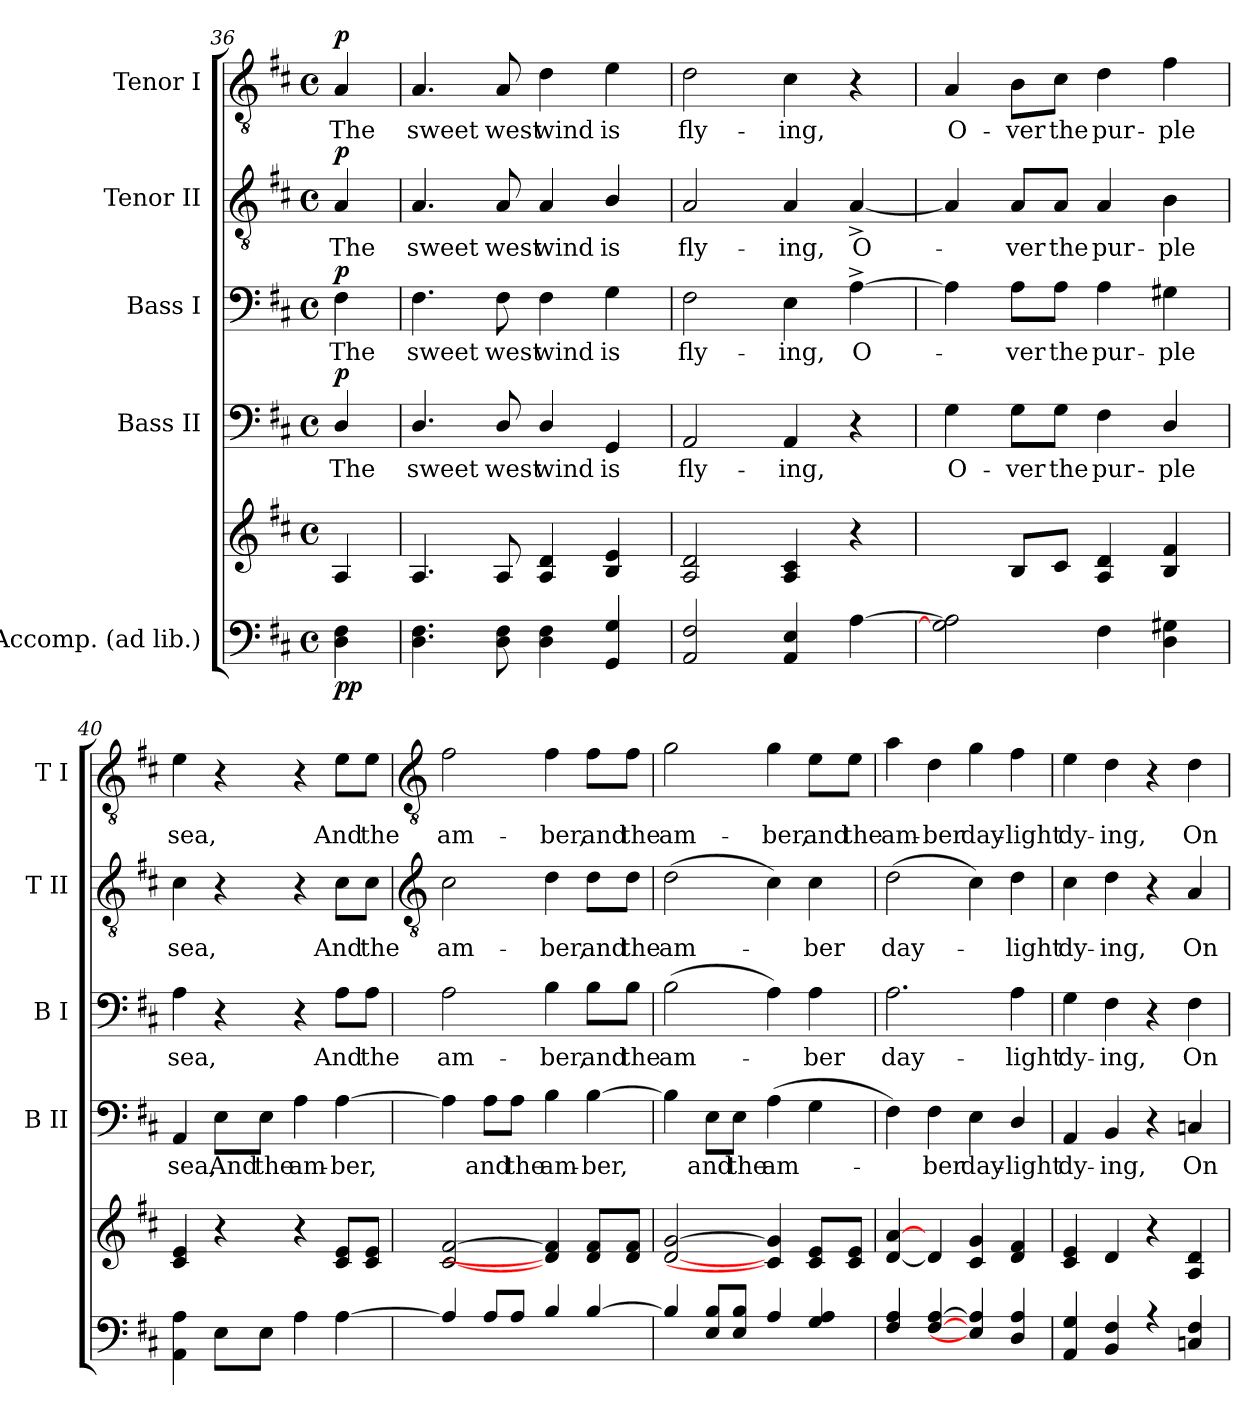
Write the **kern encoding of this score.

**kern	**kern	**dynam	**kern	**text	**dynam	**kern	**text	**dynam	**kern	**text	**dynam	**kern	**text	**dynam
*part5	*part5	*part5	*part4	*part4	*part4	*part3	*part3	*part3	*part2	*part2	*part2	*part1	*part1	*part1
*staff6	*staff5	*staff5/6	*staff4	*staff4	*staff4	*staff3	*staff3	*staff3	*staff2	*staff2	*staff2	*staff1	*staff1	*staff1
*I"Accomp. (ad lib.)	*	*	*I"Bass II	*	*	*I"Bass I	*	*	*I"Tenor II	*	*	*I"Tenor I	*	*
*	*	*	*I'B II	*	*	*I'B I	*	*	*I'T II	*	*	*I'T I	*	*
!!LO:LB:g=z
*clefF4	*clefG2	*	*clefF4	*	*	*clefF4	*	*	*clefGv2	*	*	*clefGv2	*	*
*k[f#c#]	*k[f#c#]	*	*k[f#c#]	*	*	*k[f#c#]	*	*	*k[f#c#]	*	*	*k[f#c#]	*	*
*D:	*D:	*	*D:	*	*	*D:	*	*	*D:	*	*	*D:	*	*
*M4/4	*M4/4	*	*M4/4	*	*	*M4/4	*	*	*M4/4	*	*	*M4/4	*	*
*met(c)	*met(c)	*	*met(c)	*	*	*met(c)	*	*	*met(c)	*	*	*met(c)	*	*
=36	=36	=36	=36	=36	=36	=36	=36	=36	=36	=36	=36	=36	=36	=36
!	!	!LO:DY:b=2	!	!LO:LY:b	!	!	!LO:LY:b	!	!	!LO:LY:b	!	!	!LO:LY:b	!
!	!	!LO:DY:n=1:b	!	!	!LO:DY:b	!	!	!LO:DY:b	!	!	!LO:DY:b	!	!	!LO:DY:b
4D\ 4F#\	4A/	p p	4D/	The	p	4F#	The	p	4A	The	p	4A/	The	p
=37	=37	=37	=37	=37	=37	=37	=37	=37	=37	=37	=37	=37	=37	=37
!	!	!	!	!LO:LY:b	!	!	!LO:LY:b	!	!	!LO:LY:b	!	!	!LO:LY:b	!
4.D\ 4.F#\	4.A	.	4.D/	sweet	.	4.F#	sweet	.	4.A	sweet	.	4.A	sweet	.
!	!	!	!	!LO:LY:b	!	!	!LO:LY:b	!	!	!LO:LY:b	!	!	!LO:LY:b	!
8D\ 8F#\	8A	.	8D/	west	.	8F#	west	.	8A	west	.	8A	west	.
!	!	!	!	!LO:LY:b	!	!	!LO:LY:b	!	!	!LO:LY:b	!	!	!LO:LY:b	!
4D\ 4F#\	4A 4d	.	4D/	wind	.	4F#	wind	.	4A	wind	.	4d	wind	.
!	!	!	!	!LO:LY:b	!	!	!LO:LY:b	!	!	!LO:LY:b	!	!	!LO:LY:b	!
4GG 4G	4B 4e	.	4GG	is	.	4G	is	.	4B/	is	.	4e	is	.
=38	=38	=38	=38	=38	=38	=38	=38	=38	=38	=38	=38	=38	=38	=38
!	!	!	!	!LO:LY:b	!	!	!LO:LY:b	!	!	!LO:LY:b	!	!	!LO:LY:b	!
2AA 2F#	2A 2d	.	2AA	fly-	.	2F#	fly-	.	2A	fly-	.	2d	fly-	.
!	!	!	!	!LO:LY:b	!	!	!LO:LY:b	!	!	!LO:LY:b	!	!	!LO:LY:b	!
4AA 4E	4A 4c#	.	4AA	-ing,	.	4E	-ing,	.	4A	-ing,	.	4c#	-ing,	.
!	!	!	!	!	!	!	!LO:LY:b	!	!	!LO:LY:b	!	!	!	!
[4A	4r	.	4r	.	.	[4A^	O-	.	[4A^	O-	.	4r	.	.
=39	=39	=39	=39	=39	=39	=39	=39	=39	=39	=39	=39	=39	=39	=39
!	!	!	!	!LO:LY:b	!	!	!	!	!	!	!	!	!LO:LY:b	!
2G] 2A]	4ryy	.	4G	O-	.	4A]	.	.	4A]	.	.	4A	O-	.
!	!	!	!	!LO:LY:b	!	!	!LO:LY:b	!	!	!LO:LY:b	!	!	!LO:LY:b	!
.	8BL	.	8G\L	-ver	.	8A\L	ver	.	8A/L	ver	.	8B\L	-ver	.
!	!	!	!	!LO:LY:b	!	!	!LO:LY:b	!	!	!LO:LY:b	!	!	!LO:LY:b	!
.	8c#J	.	8G\J	the	.	8A\J	the	.	8A/J	the	.	8c#\J	the	.
!	!	!	!	!LO:LY:b	!	!	!LO:LY:b	!	!	!LO:LY:b	!	!	!LO:LY:b	!
4F#	4A 4d	.	4F#	pur-	.	4A	pur-	.	4A	pur-	.	4d	pur-	.
!	!	!	!	!LO:LY:b	!	!	!LO:LY:b	!	!	!LO:LY:b	!	!	!LO:LY:b	!
4D\ 4G#X\	4B 4f#	.	4D/	-ple	.	4G#X	-ple	.	4B	-ple	.	4f#	-ple	.
=40	=40	=40	=40	=40	=40	=40	=40	=40	=40	=40	=40	=40	=40	=40
!	!	!	!	!LO:LY:b	!	!	!LO:LY:b	!	!	!LO:LY:b	!	!	!LO:LY:b	!
4AA 4A	4c# 4e	.	4AA	sea,	.	4A	sea,	.	4c#	sea,	.	4e	sea,	.
!	!	!	!	!LO:LY:b	!	!	!	!	!	!	!	!	!	!
8EL	4r	.	8E\L	And	.	4r	.	.	4r	.	.	4r	.	.
!	!	!	!	!LO:LY:b	!	!	!	!	!	!	!	!	!	!
8EJ	.	.	8E\J	the	.	.	.	.	.	.	.	.	.	.
!	!	!	!	!LO:LY:b	!	!	!	!	!	!	!	!	!	!
4A	4r	.	4A	am-	.	4r	.	.	4r	.	.	4r	.	.
!	!	!	!	!LO:LY:b	!	!	!LO:LY:b	!	!	!LO:LY:b	!	!	!LO:LY:b	!
[4A	8c# 8eL	.	[4A	-ber,	.	8A\L	And	.	8c#\L	And	.	8e\L	And	.
!	!	!	!	!	!	!	!LO:LY:b	!	!	!LO:LY:b	!	!	!LO:LY:b	!
.	8c# 8eJ	.	.	.	.	8A\J	the	.	8c#\J	the	.	8e\J	the	.
!!LO:LB:g=z
=41	=41	=41	=41	=41	=41	=41	=41	=41	=41	=41	=41	=41	=41	=41
*	*	*	*	*	*	*	*	*	*clefGv2	*	*	*clefGv2	*	*
*^	*	*	*	*	*	*	*	*	*	*	*	*	*	*
!	!	!	!	!	!	!	!	!LO:LY:b	!	!	!LO:LY:b	!	!	!LO:LY:b	!
4A]	1ryy	[2c# [2f#	.	4A]	.	.	2A	am-	.	2c#	am-	.	2f#	am-	.
!	!	!	!	!	!LO:LY:b	!	!	!	!	!	!	!	!	!	!
8AL	.	.	.	8A\L	and	.	.	.	.	.	.	.	.	.	.
!	!	!	!	!	!LO:LY:b	!	!	!	!	!	!	!	!	!	!
8AJ	.	.	.	8A\J	the	.	.	.	.	.	.	.	.	.	.
!	!	!	!	!	!LO:LY:b	!	!	!LO:LY:b	!	!	!LO:LY:b	!	!	!LO:LY:b	!
4B	.	4d] 4f#]	.	4B	am-	.	4B	-ber,	.	4d	-ber,	.	4f#	-ber,	.
!	!	!	!	!	!LO:LY:b	!	!	!LO:LY:b	!	!	!LO:LY:b	!	!	!LO:LY:b	!
[4B	.	8d 8f#L	.	[4B	-ber,	.	8B\L	and	.	8d\L	and	.	8f#\L	and	.
!	!	!	!	!	!	!	!	!LO:LY:b	!	!	!LO:LY:b	!	!	!LO:LY:b	!
.	.	8d 8f#J	.	.	.	.	8B\J	the	.	8d\J	the	.	8f#\J	the	.
=42	=42	=42	=42	=42	=42	=42	=42	=42	=42	=42	=42	=42	=42	=42	=42
!	!	!	!	!	!	!	!	!LO:LY:b	!	!	!LO:LY:b	!	!	!LO:LY:b	!
4B]	1ryy	[2d [2g	.	4B]	.	.	(>2B	am-	.	(>2d	am-	.	2g	am-	.
!	!	!	!	!	!LO:LY:b	!	!	!	!	!	!	!	!	!	!
8E 8BL	.	.	.	8E\L	and	.	.	.	.	.	.	.	.	.	.
!	!	!	!	!	!LO:LY:b	!	!	!	!	!	!	!	!	!	!
8E 8BJ	.	.	.	8E\J	the	.	.	.	.	.	.	.	.	.	.
!	!	!	!	!	!LO:LY:b	!	!	!	!	!	!	!	!	!LO:LY:b	!
4A	.	4c#] 4g]	.	(>4A	am-	.	4A)	.	.	4c#)	.	.	4g	-ber,	.
!	!	!	!	!	!	!	!	!LO:LY:b	!	!	!LO:LY:b	!	!	!LO:LY:b	!
4G 4A	.	8c# 8eL	.	4G	.	.	4A	ber	.	4c#	ber	.	8e\L	and	.
!	!	!	!	!	!	!	!	!	!	!	!	!	!	!LO:LY:b	!
.	.	8c# 8eJ	.	.	.	.	.	.	.	.	.	.	8e\J	the	.
=43	=43	=43	=43	=43	=43	=43	=43	=43	=43	=43	=43	=43	=43	=43	=43
!	!	!	!	!	!	!	!	!LO:LY:b	!	!	!LO:LY:b	!	!	!LO:LY:b	!
4F# 4A	1ryy	[4d [4a	.	4F#)	.	.	2.A	day-	.	(>2d	day-	.	4a	am-	.
!	!	!	!	!	!LO:LY:b	!	!	!	!	!	!	!	!	!LO:LY:b	!
[4F# [4A	.	4d]	.	4F#	ber	.	.	.	.	.	.	.	4d	-ber	.
!	!	!	!	!	!LO:LY:b	!	!	!	!	!	!	!	!	!LO:LY:b	!
4E] 4A]	.	4c# 4g	.	4E	day-	.	.	.	.	4c#)	.	.	4g	day-	.
!	!	!	!	!	!LO:LY:b	!	!	!LO:LY:b	!	!	!LO:LY:b	!	!	!LO:LY:b	!
4D 4A	.	4d 4f#	.	4D/	-light	.	4A	-light	.	4d	light	.	4f#	-light	.
=44	=44	=44	=44	=44	=44	=44	=44	=44	=44	=44	=44	=44	=44	=44	=44
!	!	!	!	!	!LO:LY:b	!	!	!LO:LY:b	!	!	!LO:LY:b	!	!	!LO:LY:b	!
4AA 4G	1ryy	4c# 4e	.	4AA	dy-	.	4G	dy-	.	4c#	dy-	.	4e	dy-	.
!	!	!	!	!	!LO:LY:b	!	!	!LO:LY:b	!	!	!LO:LY:b	!	!	!LO:LY:b	!
4BB 4F#	.	4d	.	4BB	-ing,	.	4F#	-ing,	.	4d	-ing,	.	4d	-ing,	.
4r	.	4r	.	4r	.	.	4r	.	.	4r	.	.	4r	.	.
!	!	!	!	!	!LO:LY:b	!	!	!LO:LY:b	!	!	!LO:LY:b	!	!	!LO:LY:b	!
4Cn 4F#	.	4A 4d	.	4Cn	On	.	4F#	On	.	4A	On	.	4d	On	.
*v	*v	*	*	*	*	*	*	*	*	*	*	*	*	*	*
=	=	=	=	=	=	=	=	=	=	=	=	=	=	=
*-	*-	*-	*-	*-	*-	*-	*-	*-	*-	*-	*-	*-	*-	*-
